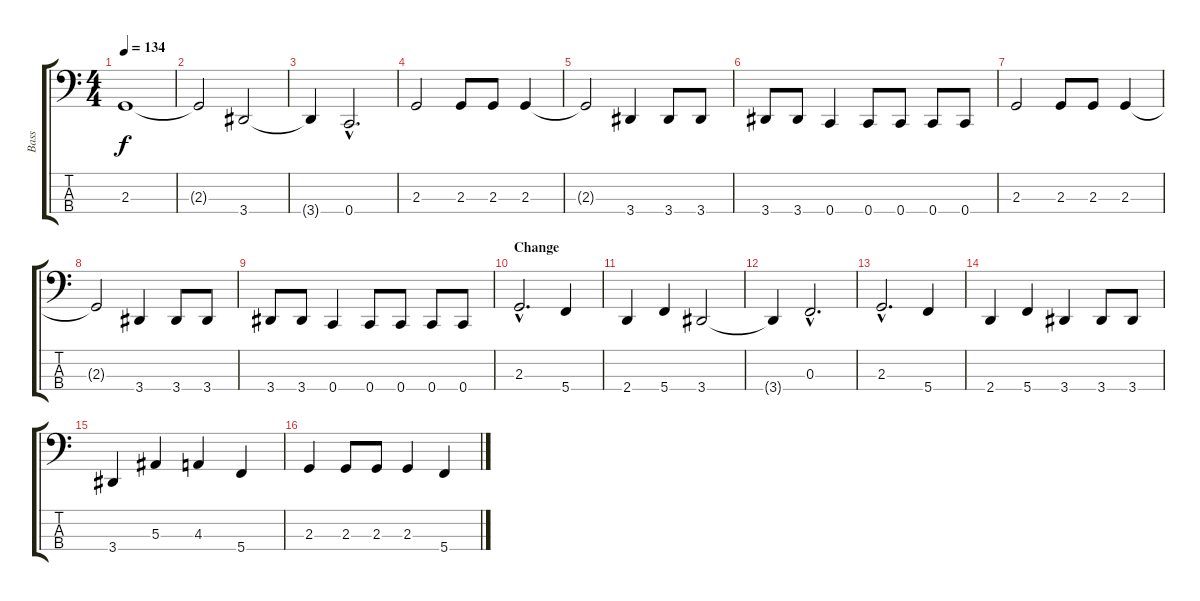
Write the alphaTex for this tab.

\track ("Bass" "Bass") {instrument electricbassfinger}
\staff {score tabs}
\tuning (Eb2 Bb1 F1 C1) {hide}
\ts (4 4)
\tempo 134
\clef f4
\ks c
2.3.1{dy f} |
2.3{t}.2 3.4.2 |
3.4{t}.4 0.4{hac}.2{d} |
2.3.2 2.3.8 2.3.8 2.3.4 |
2.3{t}.2 3.4.4 3.4.8 3.4.8 |
3.4.8 3.4.8 0.4.4 0.4.8 0.4.8 0.4.8 0.4.8 |
2.3.2 2.3.8 2.3.8 2.3.4 |
2.3{t}.2 3.4.4 3.4.8 3.4.8 |
3.4.8 3.4.8 0.4.4 0.4.8 0.4.8 0.4.8 0.4.8 |
\section ("" "Change")
2.3{hac}.2{d} 5.4.4 |
2.4.4 5.4.4 3.4.2 |
3.4{t}.4 0.3{hac}.2{d} |
2.3{hac}.2{d} 5.4.4 |
2.4.4 5.4.4 3.4.4 3.4.8 3.4.8 |
3.4.4 5.3.4 4.3.4 5.4.4 |
2.3.4 2.3.8 2.3.8 2.3.4 5.4.4
